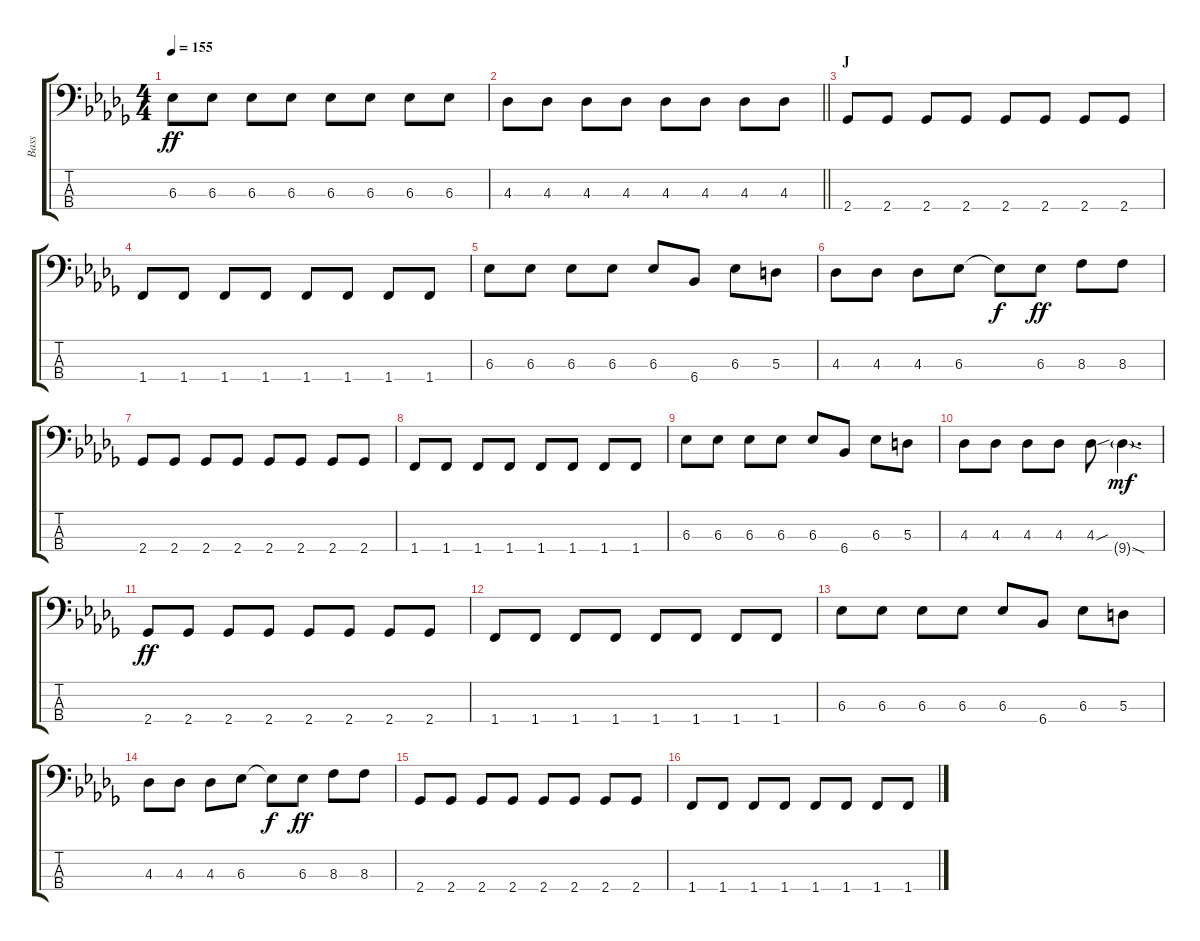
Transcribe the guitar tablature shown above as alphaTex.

\track ("Bass" "Bass") {instrument electricbasspick}
\staff {score tabs}
\tuning (G2 D2 A1 E1) {hide}
\ts (4 4)
\tempo 155
\clef f4
\ks db
6.3.8{dy ff} 6.3.8 6.3.8 6.3.8 6.3.8 6.3.8 6.3.8 6.3.8 |
\barLineRight lightlight
4.3.8 4.3.8 4.3.8 4.3.8 4.3.8 4.3.8 4.3.8 4.3.8 |
\section ("" "J")
2.4.8 2.4.8 2.4.8 2.4.8 2.4.8 2.4.8 2.4.8 2.4.8 |
1.4.8 1.4.8 1.4.8 1.4.8 1.4.8 1.4.8 1.4.8 1.4.8 |
6.3.8 6.3.8 6.3.8 6.3.8 6.3.8 6.4.8 6.3.8 5.3.8 |
4.3.8 4.3.8 4.3.8 6.3.8 6.3{t}.8{dy f} 6.3.8{dy ff} 8.3.8 8.3.8 |
2.4.8 2.4.8 2.4.8 2.4.8 2.4.8 2.4.8 2.4.8 2.4.8 |
1.4.8 1.4.8 1.4.8 1.4.8 1.4.8 1.4.8 1.4.8 1.4.8 |
6.3.8 6.3.8 6.3.8 6.3.8 6.3.8 6.4.8 6.3.8 5.3.8 |
4.3.8 4.3.8 4.3.8 4.3.8 4.3{sou}.8 9.4{sod g}.4{d dy mf} |
2.4.8{dy ff} 2.4.8 2.4.8 2.4.8 2.4.8 2.4.8 2.4.8 2.4.8 |
1.4.8 1.4.8 1.4.8 1.4.8 1.4.8 1.4.8 1.4.8 1.4.8 |
6.3.8 6.3.8 6.3.8 6.3.8 6.3.8 6.4.8 6.3.8 5.3.8 |
4.3.8 4.3.8 4.3.8 6.3.8 6.3{t}.8{dy f} 6.3.8{dy ff} 8.3.8 8.3.8 |
2.4.8 2.4.8 2.4.8 2.4.8 2.4.8 2.4.8 2.4.8 2.4.8 |
1.4.8 1.4.8 1.4.8 1.4.8 1.4.8 1.4.8 1.4.8 1.4.8
